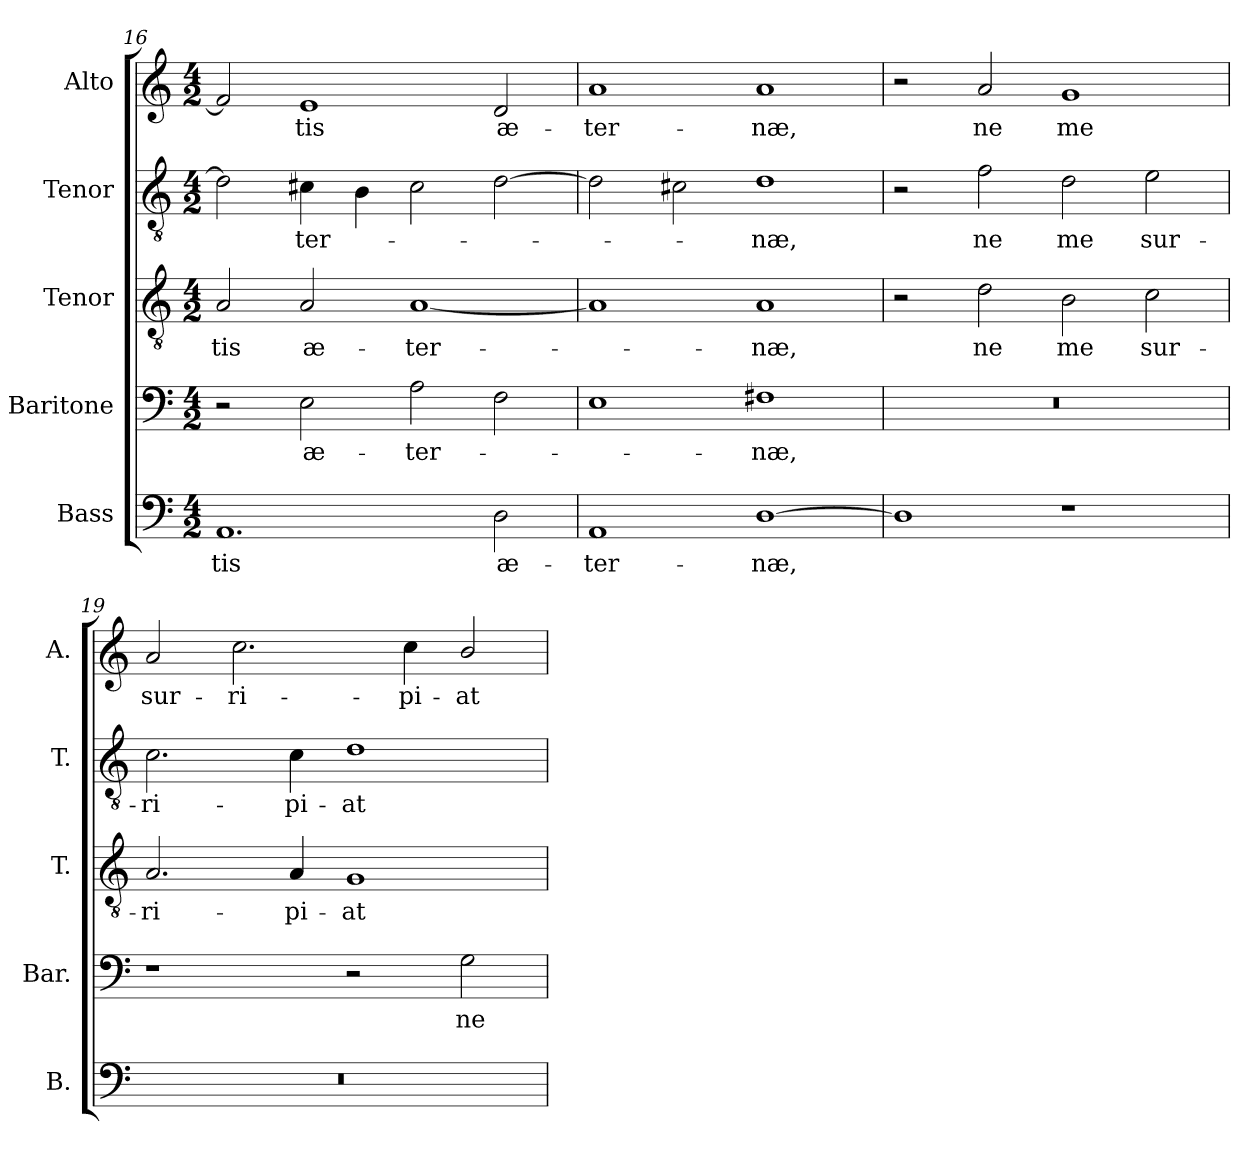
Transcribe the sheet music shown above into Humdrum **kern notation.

**kern	**text	**kern	**text	**kern	**text	**kern	**text	**kern	**text
*part5	*part5	*part4	*part4	*part3	*part3	*part2	*part2	*part1	*part1
*staff5	*staff5	*staff4	*staff4	*staff3	*staff3	*staff2	*staff2	*staff1	*staff1
*I"Bass	*	*I"Baritone	*	*I"Tenor	*	*I"Tenor	*	*I"Alto	*
*I'B.	*	*I'Bar.	*	*I'T.	*	*I'T.	*	*I'A.	*
*clefF4	*	*clefF4	*	*clefGv2	*	*clefGv2	*	*clefG2	*
*	*	*	*	*ITrd7c12	*	*ITrd7c12	*	*	*
*k[]	*	*k[]	*	*k[]	*	*k[]	*	*k[]	*
*C:	*	*C:	*	*C:	*	*C:	*	*C:	*
*M4/2	*	*M4/2	*	*M4/2	*	*M4/2	*	*M4/2	*
=16	=16	=16	=16	=16	=16	=16	=16	=16	=16
!	!LO:LY:b:color=#000000	!	!	!	!	!	!	!	!
!	!	!	!	!	!LO:LY:b:color=#000000	!	!	!	!
1.AAi	-tis	2r	.	2AAi/	-tis	2Di\]	.	2fi/]	.
!	!	!	!LO:LY:b:color=#000000	!	!	!	!	!	!
!	!	!	!	!	!LO:LY:b:color=#000000	!	!	!	!
!	!	!	!	!	!	!	!LO:LY:b:color=#000000	!	!
!	!	!	!	!	!	!	!	!	!LO:LY:b:color=#000000
.	.	2Ei\	æ-	2AAi/	æ-	4C#Xi\	-ter-	1ei	-tis
.	.	.	.	.	.	4BBi\	.	.	.
!	!	!	!LO:LY:b:color=#000000	!	!	!	!	!	!
!	!	!	!	!	!LO:LY:b:color=#000000	!	!	!	!
.	.	2Ai\	-ter-	[1AAi	-ter-	2C#i\	.	.	.
!	!LO:LY:b:color=#000000	!	!	!	!	!	!	!	!
!	!	!	!	!	!	!	!	!	!LO:LY:b:color=#000000
2Di\	æ-	2Fi\	.	.	.	[2Di\	.	2di/	æ-
=17	=17	=17	=17	=17	=17	=17	=17	=17	=17
!	!LO:LY:b:color=#000000	!	!	!	!	!	!	!	!
!	!	!	!	!	!	!	!	!	!LO:LY:b:color=#000000
1AAi	-ter-	1Ei	.	1AAi]	.	2Di\]	.	1ai	-ter-
.	.	.	.	.	.	2C#Xi\	.	.	.
!	!LO:LY:b:color=#000000	!	!	!	!	!	!	!	!
!	!	!	!LO:LY:b:color=#000000	!	!	!	!	!	!
!	!	!	!	!	!LO:LY:b:color=#000000	!	!	!	!
!	!	!	!	!	!	!	!LO:LY:b:color=#000000	!	!
!	!	!	!	!	!	!	!	!	!LO:LY:b:color=#000000
[1Di	-næ,	1F#Xi	-næ,	1AAi	-næ,	1Di	-næ,	1ai	-næ,
=18	=18	=18	=18	=18	=18	=18	=18	=18	=18
!	!	!LO:N:vis=1	!	!	!	!	!	!	!
1Di]	.	0r	.	2r	.	2r	.	2r	.
!	!	!	!	!	!LO:LY:b:color=#000000	!	!	!	!
!	!	!	!	!	!	!	!LO:LY:b:color=#000000	!	!
!	!	!	!	!	!	!	!	!	!LO:LY:b:color=#000000
.	.	.	.	2Di\	ne	2Fi\	ne	2ai/	ne
!	!	!	!	!	!LO:LY:b:color=#000000	!	!	!	!
!	!	!	!	!	!	!	!LO:LY:b:color=#000000	!	!
!	!	!	!	!	!	!	!	!	!LO:LY:b:color=#000000
1r	.	.	.	2BBi\	me	2Di\	me	1gi	me
!	!	!	!	!	!LO:LY:b:color=#000000	!	!	!	!
!	!	!	!	!	!	!	!LO:LY:b:color=#000000	!	!
.	.	.	.	2Ci\	sur-	2Ei\	sur-	.	.
=19	=19	=19	=19	=19	=19	=19	=19	=19	=19
!LO:N:vis=1	!	!	!	!	!	!	!	!	!
!	!	!	!	!	!LO:LY:b:color=#000000	!	!	!	!
!	!	!	!	!	!	!	!LO:LY:b:color=#000000	!	!
!	!	!	!	!	!	!	!	!	!LO:LY:b:color=#000000
0r	.	1r	.	2.AAi/	-ri-	2.Ci\	-ri-	2ai/	sur-
!	!	!	!	!	!	!	!	!	!LO:LY:b:color=#000000
.	.	.	.	.	.	.	.	2.cci\	-ri-
!	!	!	!	!	!LO:LY:b:color=#000000	!	!	!	!
!	!	!	!	!	!	!	!LO:LY:b:color=#000000	!	!
.	.	.	.	4AAi/	-pi-	4Ci\	-pi-	.	.
!	!	!	!	!	!LO:LY:b:color=#000000	!	!	!	!
!	!	!	!	!	!	!	!LO:LY:b:color=#000000	!	!
.	.	2r	.	1GGi	-at	1Di	-at	.	.
!	!	!	!	!	!	!	!	!	!LO:LY:b:color=#000000
.	.	.	.	.	.	.	.	4cci\	-pi-
!	!	!	!LO:LY:b:color=#000000	!	!	!	!	!	!
!	!	!	!	!	!	!	!	!	!LO:LY:b:color=#000000
.	.	2Gi\	ne	.	.	.	.	2bi/	-at
=	=	=	=	=	=	=	=	=	=
*-	*-	*-	*-	*-	*-	*-	*-	*-	*-
